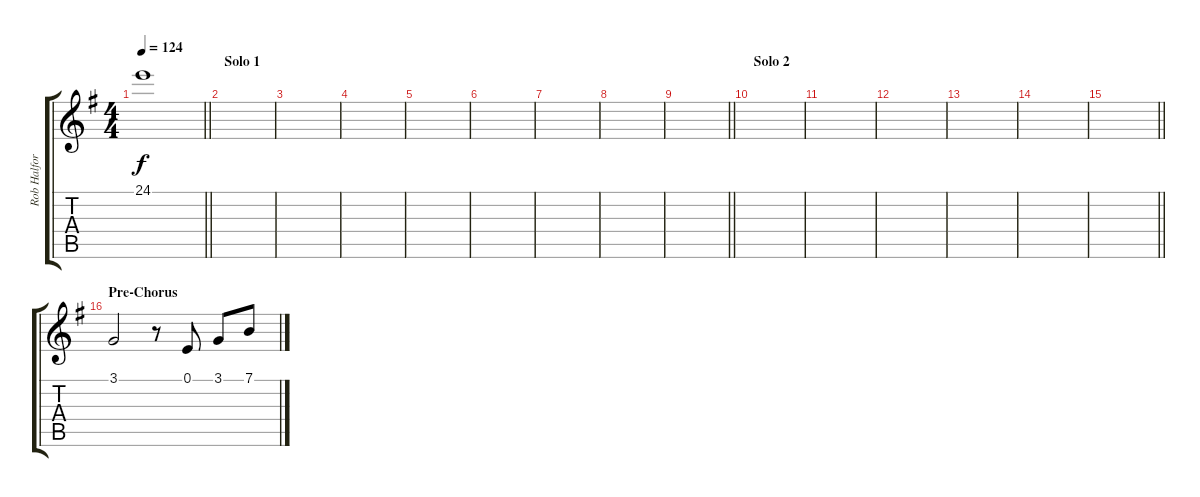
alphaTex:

\track ("Rob Halford" "Rob Halfor") {instrument flute}
\staff {score tabs}
\tuning (E4 B3 G3 D3 A2 E2) {hide}
\ts (4 4)
\tempo 124
\clef g2
\barLineRight lightlight
\ks g
24.1{t}.1{dy f} |
\section ("" "Solo 1")
|
|
|
|
|
|
|
\barLineRight lightlight
|
\section ("" "Solo 2")
|
|
|
|
|
\barLineRight lightlight
|
\section ("" "Pre-Chorus")
3.1.2 r.8 0.1.8 3.1.8 7.1.8
